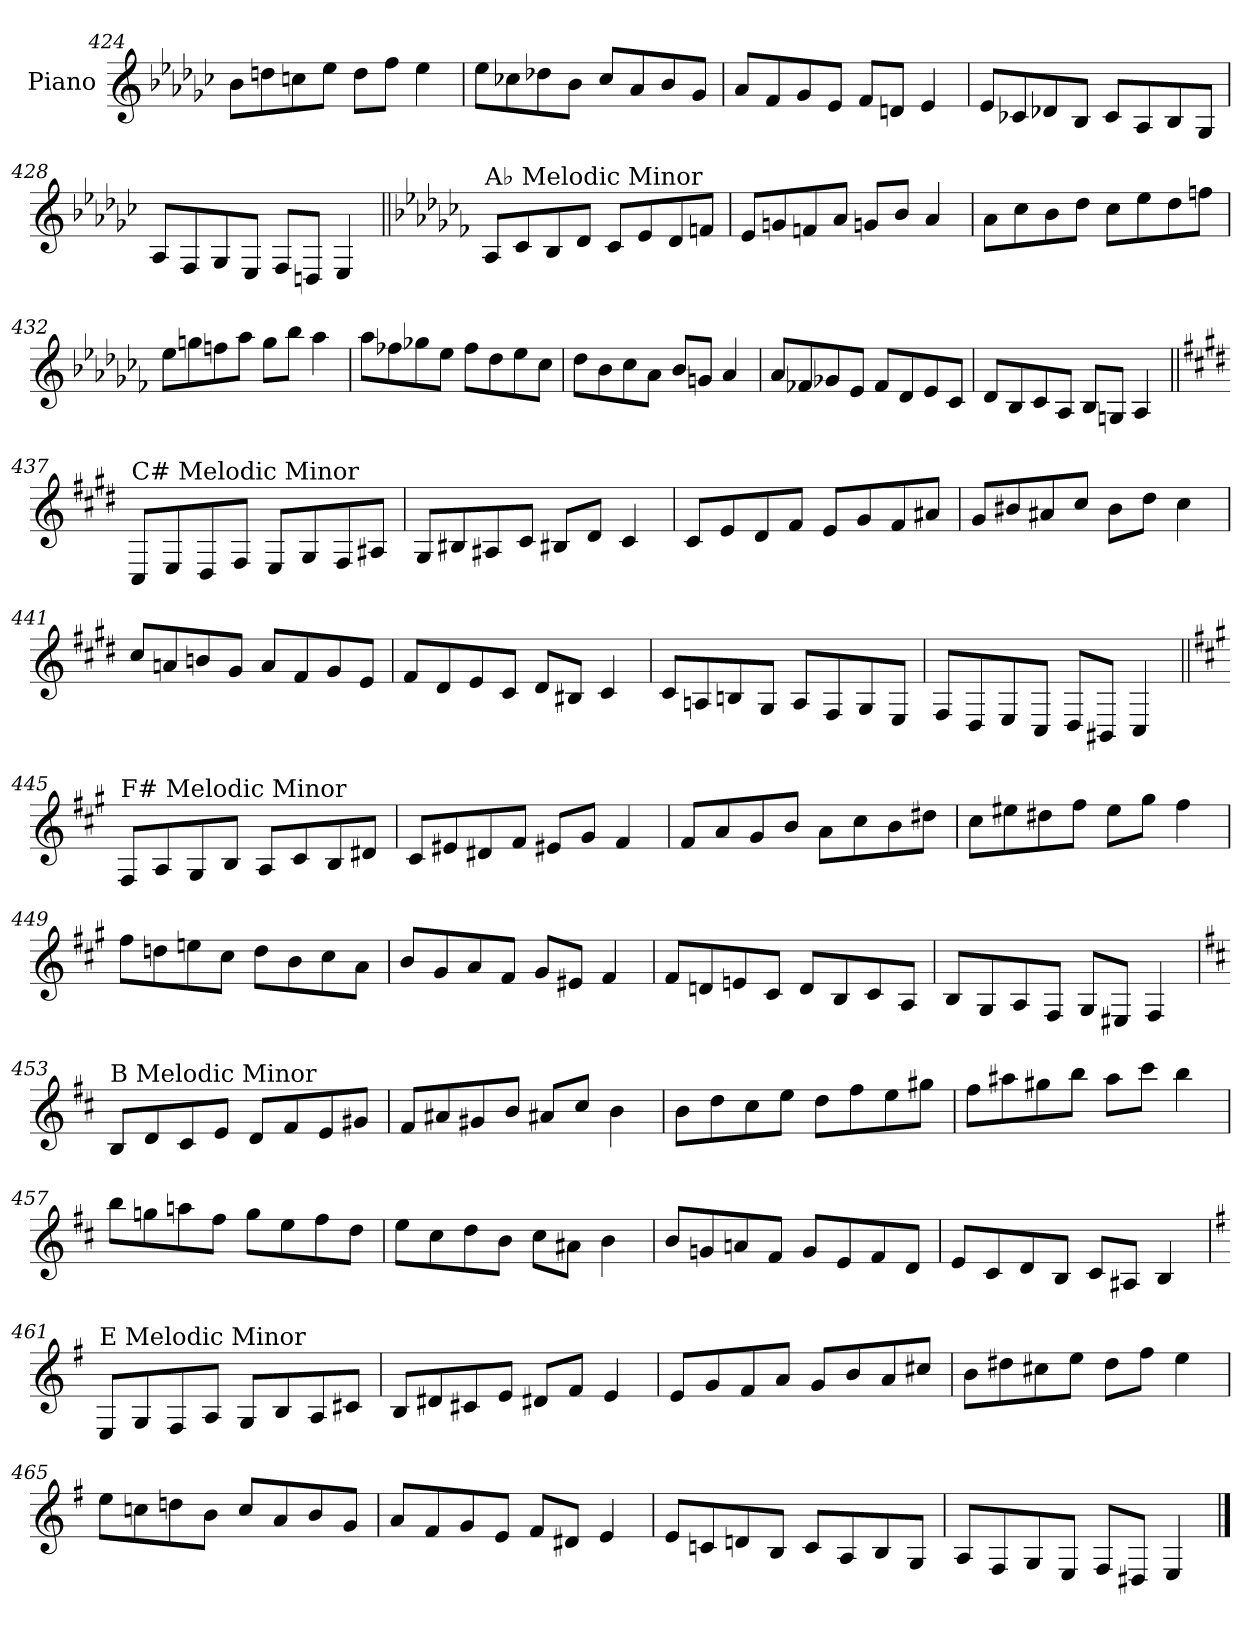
**kern
*part1
*staff1
*I"Piano
*I'Pno.
*clefG2
*k[b-e-a-d-g-c-]
=424
8b-\L
8ddn\
8ccn\
8ee-\J
8dd\L
8ff\J
4ee-\
!!LO:LB:g=z
=425
8ee-\L
8cc-X\
8dd-X\
8b-\J
8cc-/L
8a-/
8b-/
8g-/J
=426
8a-/L
8f/
8g-/
8e-/J
8f/L
8dn/J
4e-/
=427
8e-/L
8c-X/
8d-X/
8B-/J
8c-/L
8A-/
8B-/
8G-/J
=428
8A-/L
8F/
8G-/
8E-/J
8F/L
8Dn/J
4E-/
!!LO:LB:g=z
=429||
*k[b-e-a-d-g-c-f-]
!LO:TX:a:t=A♭ Melodic Minor
8A-/L
8c-/
8B-/
8d-/J
8c-/L
8e-/
8d-/
8fn/J
=430
8e-/L
8gn/
8fn/
8a-/J
8gn/L
8b-/J
4a-/
=431
8a-\L
8cc-\
8b-\
8dd-\J
8cc-\L
8ee-\
8dd-\
8ffn\J
=432
8ee-\L
8ggn\
8ffn\
8aa-\J
8gg\L
8bb-\J
4aa-\
!!LO:LB:g=z
=433
8aa-\L
8ff-X\
8gg-X\
8ee-\J
8ff-\L
8dd-\
8ee-\
8cc-\J
=434
8dd-\L
8b-\
8cc-\
8a-\J
8b-/L
8gn/J
4a-/
=435
8a-/L
8f-X/
8g-X/
8e-/J
8f-/L
8d-/
8e-/
8c-/J
=436
8d-/L
8B-/
8c-/
8A-/J
8B-/L
8Gn/J
4A-/
!!LO:PB:g=z
=437||
*k[f#c#g#d#]
!LO:TX:a:t=C# Melodic Minor
8C#/L
8E/
8D#/
8F#/J
8E/L
8G#/
8F#/
8A#X/J
=438
8G#/L
8B#X/
8A#X/
8c#/J
8B#X/L
8d#/J
4c#/
=439
8c#/L
8e/
8d#/
8f#/J
8e/L
8g#/
8f#/
8a#X/J
=440
8g#/L
8b#X/
8a#X/
8cc#/J
8b#\L
8dd#\J
4cc#\
!!LO:LB:g=z
=441
8cc#/L
8an/
8bn/
8g#/J
8a/L
8f#/
8g#/
8e/J
=442
8f#/L
8d#/
8e/
8c#/J
8d#/L
8B#X/J
4c#/
=443
8c#/L
8An/
8Bn/
8G#/J
8A/L
8F#/
8G#/
8E/J
=444
8F#/L
8D#/
8E/
8C#/J
8D#/L
8BB#X/J
4C#/
!!LO:LB:g=z
=445||
*k[f#c#g#]
!LO:TX:a:t=F# Melodic Minor
8F#/L
8A/
8G#/
8B/J
8A/L
8c#/
8B/
8d#X/J
=446
8c#/L
8e#X/
8d#X/
8f#/J
8e#X/L
8g#/J
4f#/
=447
8f#/L
8a/
8g#/
8b/J
8a\L
8cc#\
8b\
8dd#X\J
=448
8cc#\L
8ee#X\
8dd#X\
8ff#\J
8ee#\L
8gg#\J
4ff#\
!!LO:LB:g=z
=449
8ff#\L
8ddn\
8een\
8cc#\J
8dd\L
8b\
8cc#\
8a\J
=450
8b/L
8g#/
8a/
8f#/J
8g#/L
8e#X/J
4f#/
=451
8f#/L
8dn/
8en/
8c#/J
8d/L
8B/
8c#/
8A/J
=452
8B/L
8G#/
8A/
8F#/J
8G#/L
8E#X/J
4F#/
!!LO:LB:g=z
=453
*k[f#c#]
!LO:TX:a:t=B Melodic Minor
8B/L
8d/
8c#/
8e/J
8d/L
8f#/
8e/
8g#X/J
=454
8f#/L
8a#X/
8g#X/
8b/J
8a#X/L
8cc#/J
4b\
=455
8b\L
8dd\
8cc#\
8ee\J
8dd\L
8ff#\
8ee\
8gg#X\J
=456
8ff#\L
8aa#X\
8gg#X\
8bb\J
8aa#\L
8ccc#\J
4bb\
!!LO:LB:g=z
=457
8bb\L
8ggn\
8aan\
8ff#\J
8gg\L
8ee\
8ff#\
8dd\J
=458
8ee\L
8cc#\
8dd\
8b\J
8cc#\L
8a#X\J
4b\
=459
8b/L
8gn/
8an/
8f#/J
8g/L
8e/
8f#/
8d/J
=460
8e/L
8c#/
8d/
8B/J
8c#/L
8A#X/J
4B/
!!LO:LB:g=z
=461
*k[f#]
!LO:TX:a:t=E Melodic Minor
8E/L
8G/
8F#/
8A/J
8G/L
8B/
8A/
8c#X/J
=462
8B/L
8d#X/
8c#X/
8e/J
8d#X/L
8f#/J
4e/
=463
8e/L
8g/
8f#/
8a/J
8g/L
8b/
8a/
8cc#X/J
=464
8b\L
8dd#X\
8cc#X\
8ee\J
8dd#\L
8ff#\J
4ee\
!!LO:LB:g=z
=465
8ee\L
8ccn\
8ddn\
8b\J
8cc/L
8a/
8b/
8g/J
=466
8a/L
8f#/
8g/
8e/J
8f#/L
8d#X/J
4e/
=467
8e/L
8cn/
8dn/
8B/J
8c/L
8A/
8B/
8G/J
=468
8A/L
8F#/
8G/
8E/J
8F#/L
8D#X/J
4E/
==
*-
